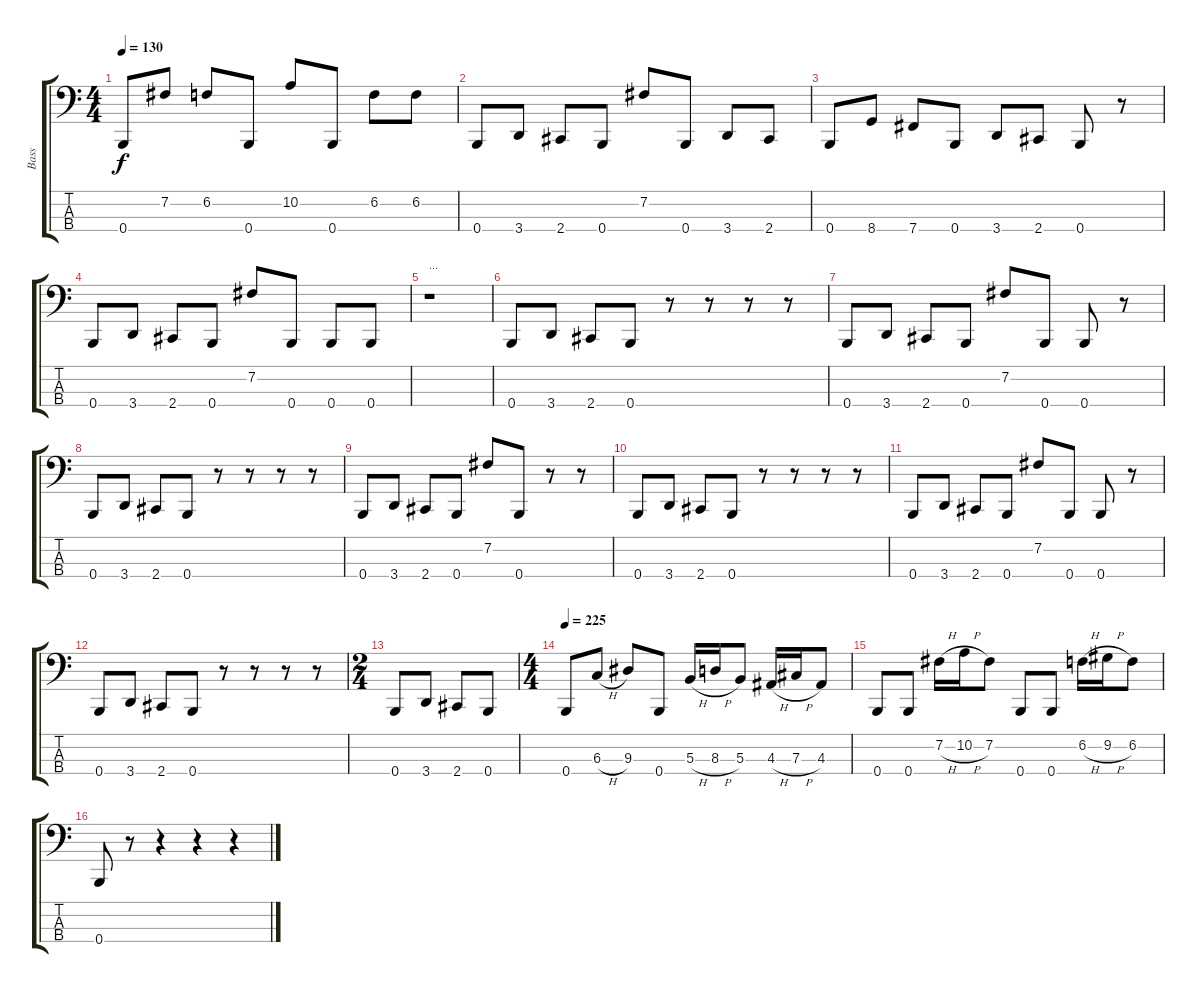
\track ("Bass" "Bass") {instrument electricbasspick}
\staff {score tabs}
\tuning (E2 B1 Gb1 B0) {hide}
\ts (4 4)
\tempo 130
\clef f4
\ks c
0.4.8{dy f} 7.2.8 6.2.8 0.4.8 10.2.8 0.4.8 6.2.8 6.2.8 |
0.4.8 3.4.8 2.4.8 0.4.8 7.2.8 0.4.8 3.4.8 2.4.8 |
0.4.8 8.4.8 7.4.8 0.4.8 3.4.8 2.4.8 0.4.8 r.8 |
0.4.8 3.4.8 2.4.8 0.4.8 7.2.8 0.4.8 0.4.8 0.4.8 |
r.1{txt "..."} |
0.4.8 3.4.8 2.4.8 0.4.8 r.8 r.8 r.8 r.8 |
0.4.8 3.4.8 2.4.8 0.4.8 7.2.8 0.4.8 0.4.8 r.8 |
0.4.8 3.4.8 2.4.8 0.4.8 r.8 r.8 r.8 r.8 |
0.4.8 3.4.8 2.4.8 0.4.8 7.2.8 0.4.8 r.8 r.8 |
0.4.8 3.4.8 2.4.8 0.4.8 r.8 r.8 r.8 r.8 |
0.4.8 3.4.8 2.4.8 0.4.8 7.2.8 0.4.8 0.4.8 r.8 |
0.4.8 3.4.8 2.4.8 0.4.8 r.8 r.8 r.8 r.8 |
\ts (2 4)
0.4.8 3.4.8 2.4.8 0.4.8 |
\ts (4 4)
\tempo 220
\tempo 225
0.4.8 6.3{h}.8 9.3.8 0.4.8 5.3{h}.16 8.3{h}.16 5.3.8 4.3{h}.16 7.3{h}.16 4.3.8 |
0.4.8 0.4.8 7.2{h}.16 10.2{h}.16 7.2.8 0.4.8 0.4.8 6.2{h}.16 9.2{h}.16 6.2.8 |
0.4.8 r.8 r.4 r.4 r.4
